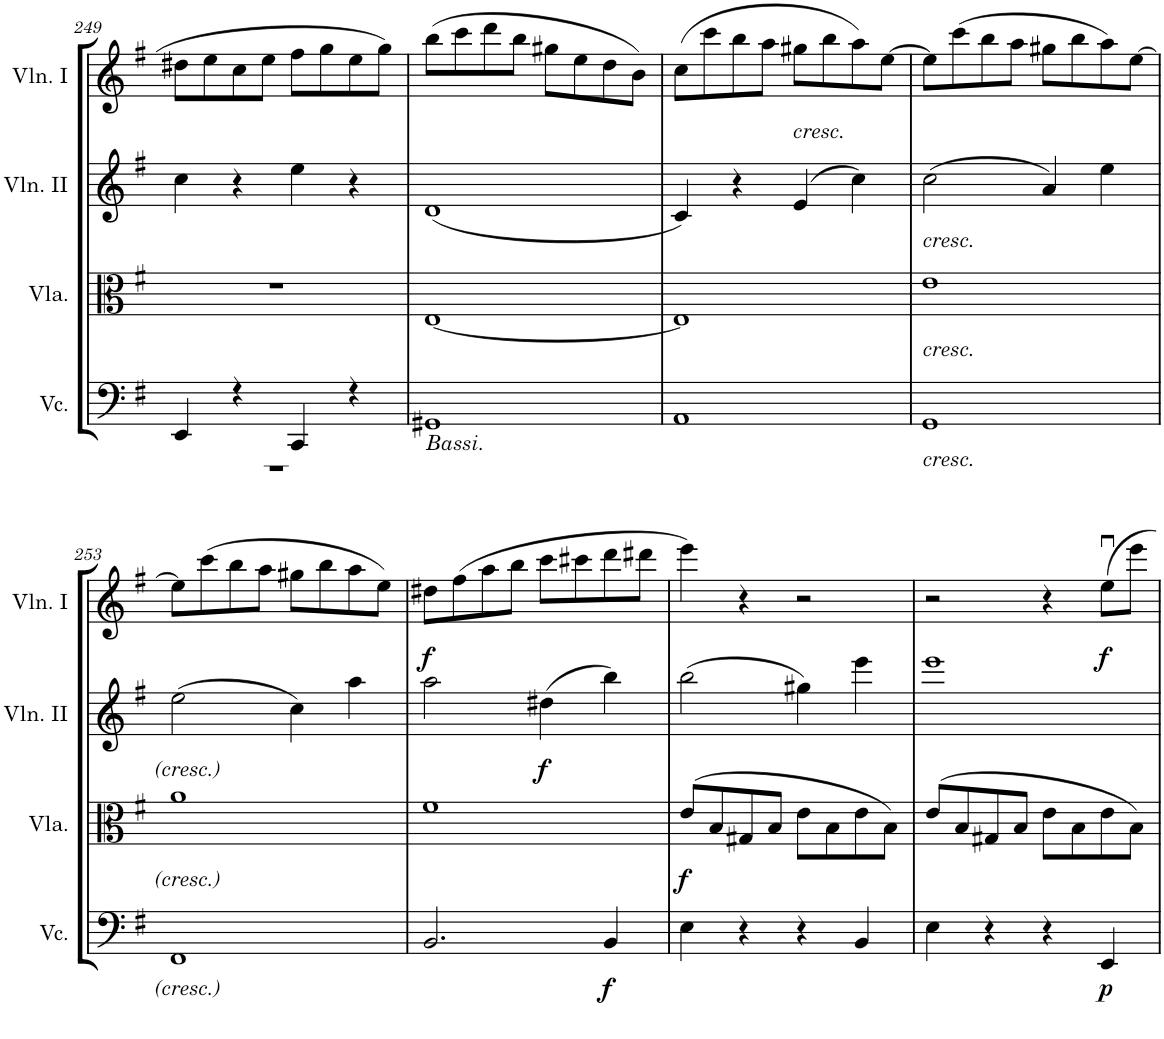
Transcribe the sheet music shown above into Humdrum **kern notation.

**kern	**dynam	**kern	**dynam	**kern	**dynam	**kern	**dynam
*part4	*part4	*part3	*part3	*part2	*part2	*part1	*part1
*staff4	*staff4	*staff3	*staff3	*staff2	*staff2	*staff1	*staff1
*I"Violoncellos	*	*I"Violas	*	*I"Violins II	*	*I"Violins I	*
*I'Vc.	*	*I'Vla.	*	*I'Vln. II	*	*I'Vln. I	*
!!LO:PB:g=z
*clefF4	*	*clefC3	*	*clefG2	*	*clefG2	*
*k[f#]	*	*k[f#]	*	*k[f#]	*	*k[f#]	*
*M4/4	*	*M4/4	*	*M4/4	*	*M4/4	*
=249	=249	=249	=249	=249	=249	=249	=249
*^	*	*	*	*	*	*	*
4EE/	1r	.	1r	.	4cc\	.	8dd#X\L	.
.	.	.	.	.	.	.	8ee\	.
4r	.	.	.	.	4r	.	8cc\	.
.	.	.	.	.	.	.	8ee\J	.
4CC/	.	.	.	.	4ee\	.	8ff#\L	.
.	.	.	.	.	.	.	8gg\	.
4r	.	.	.	.	4r	.	8ee\	.
.	.	.	.	.	.	.	8gg\J	.
*v	*v	*	*	*	*	*	*	*
=250	=250	=250	=250	=250	=250	=250	=250
!LO:TX:b:i:t=Bassi.	!	!	!	!	!	!	!
1GG#X	.	[1E	.	(1d	.	(8bb\L	.
.	.	.	.	.	.	8ccc\	.
.	.	.	.	.	.	8ddd\	.
.	.	.	.	.	.	8bb\J	.
.	.	.	.	.	.	8gg#X\L	.
.	.	.	.	.	.	8ee\	.
.	.	.	.	.	.	8dd\	.
.	.	.	.	.	.	8b\J)	.
=251	=251	=251	=251	=251	=251	=251	=251
1AA	.	1E]	.	4c/)	.	(8cc\L	.
.	.	.	.	.	.	8ccc\	.
.	.	.	.	4r	.	8bb\	.
.	.	.	.	.	.	8aa\J	.
!	!	!	!	!	!	!LO:TX:b:i:t=cresc.	!
.	.	.	.	(4e/	.	8gg#X\L	.
.	.	.	.	.	.	8bb\	.
.	.	.	.	4cc\)	.	8aa\)	.
.	.	.	.	.	.	[8ee\J	.
=252	=252	=252	=252	=252	=252	=252	=252
!	!	!	!	!LO:TX:b:i:t=cresc.	!	!	!
!	!	!LO:TX:b:i:t=cresc.	!	!	!	!	!
!LO:TX:b:i:t=cresc.	!	!	!	!	!	!	!
1GG	.	1e	.	(2cc\	.	8ee\L]	.
.	.	.	.	.	.	(8ccc\	.
.	.	.	.	.	.	8bb\	.
.	.	.	.	.	.	8aa\J	.
.	.	.	.	4a/)	.	8gg#X\L	.
.	.	.	.	.	.	8bb\	.
.	.	.	.	4ee\	.	8aa\)	.
.	.	.	.	.	.	[8ee\J	.
!!LO:LB:g=z
=253	=253	=253	=253	=253	=253	=253	=253
1FF#	.	1a	.	(2ee\	.	8ee\L]	.
.	.	.	.	.	.	(8ccc\	.
.	.	.	.	.	.	8bb\	.
.	.	.	.	.	.	8aa\J	.
.	.	.	.	4cc\)	.	8gg#X\L	.
.	.	.	.	.	.	8bb\	.
.	.	.	.	4aa\	.	8aa\	.
.	.	.	.	.	.	8ee\J)	.
=254	=254	=254	=254	=254	=254	=254	=254
!	!	!	!	!	!	!	!LO:DY:b
2.BB/	.	1f#	.	2aa\	.	8dd#X\L	f
.	.	.	.	.	.	(8ff#\	.
.	.	.	.	.	.	8aa\	.
.	.	.	.	.	.	8bb\J	.
!	!	!	!	!	!LO:DY:b	!	!
.	.	.	.	(4dd#X\	f	8ccc\L	.
.	.	.	.	.	.	8ccc#X\	.
!	!LO:DY:b	!	!	!	!	!	!
4BB/	f	.	.	4bb\)	.	8ddd\	.
.	.	.	.	.	.	8ddd#X\J	.
=255	=255	=255	=255	=255	=255	=255	=255
!	!	!	!LO:DY:b	!	!	!	!
4E\	.	(8e/L	f	(2bb\	.	4eee\)	.
.	.	8B/	.	.	.	.	.
4r	.	8G#X/	.	.	.	4r	.
.	.	8B/J	.	.	.	.	.
4r	.	8e\L	.	4gg#X\)	.	2r	.
.	.	8B\	.	.	.	.	.
4BB/	.	8e\	.	4eee\	.	.	.
.	.	8B\J)	.	.	.	.	.
=256	=256	=256	=256	=256	=256	=256	=256
4E\	.	(8e/L	.	1eee	.	2r	.
.	.	8B/	.	.	.	.	.
4r	.	8G#X/	.	.	.	.	.
.	.	8B/J	.	.	.	.	.
4r	.	8e\L	.	.	.	4r	.
.	.	8B\	.	.	.	.	.
!	!LO:DY:b	!	!	!	!	!	!LO:DY:b
4EE/	p	8e\	.	.	.	8eeu\L	f
.	.	8B\J)	.	.	.	8eee\J	.
=	=	=	=	=	=	=	=
*-	*-	*-	*-	*-	*-	*-	*-
